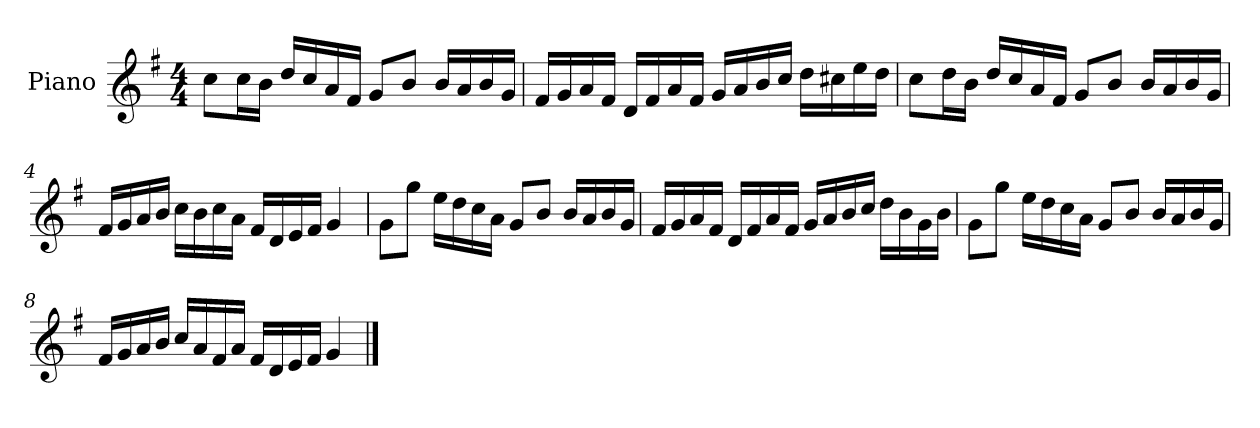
**kern
*part1
*staff1
*I"Piano
*I'P-no
*clefG2
*k[f#]
*M4/4
*MM90
=1
8cc\L
16cc\L
16b\JJ
16dd/LL
16cc/
16a/
16f#/JJ
8g/L
8b/J
16b/LL
16a/
16b/
16g/JJ
=2
16f#/LL
16g/
16a/
16f#/JJ
16d/LL
16f#/
16a/
16f#/JJ
16g/LL
16a/
16b/
16cc/JJ
16dd\LL
16cc#X\
16ee\
16dd\JJ
=3
8cc\L
16dd\L
16b\JJ
16dd/LL
16cc/
16a/
16f#/JJ
8g/L
8b/J
16b/LL
16a/
16b/
16g/JJ
!!LO:LB:g=z
=4
16f#/LL
16g/
16a/
16b/JJ
16cc\LL
16b\
16cc\
16a\JJ
16f#/LL
16d/
16e/
16f#/JJ
4g/
=5
8g\L
8gg\J
16ee\LL
16dd\
16cc\
16a\JJ
8g/L
8b/J
16b/LL
16a/
16b/
16g/JJ
=6
16f#/LL
16g/
16a/
16f#/JJ
16d/LL
16f#/
16a/
16f#/JJ
16g/LL
16a/
16b/
16cc/JJ
16dd\LL
16b\
16g\
16b\JJ
!!LO:LB:g=z
=7
8g\L
8gg\J
16ee\LL
16dd\
16cc\
16a\JJ
8g/L
8b/J
16b/LL
16a/
16b/
16g/JJ
=8
16f#/LL
16g/
16a/
16b/JJ
16cc/LL
16a/
16f#/
16a/JJ
16f#/LL
16d/
16e/
16f#/JJ
4g/
==
*-
